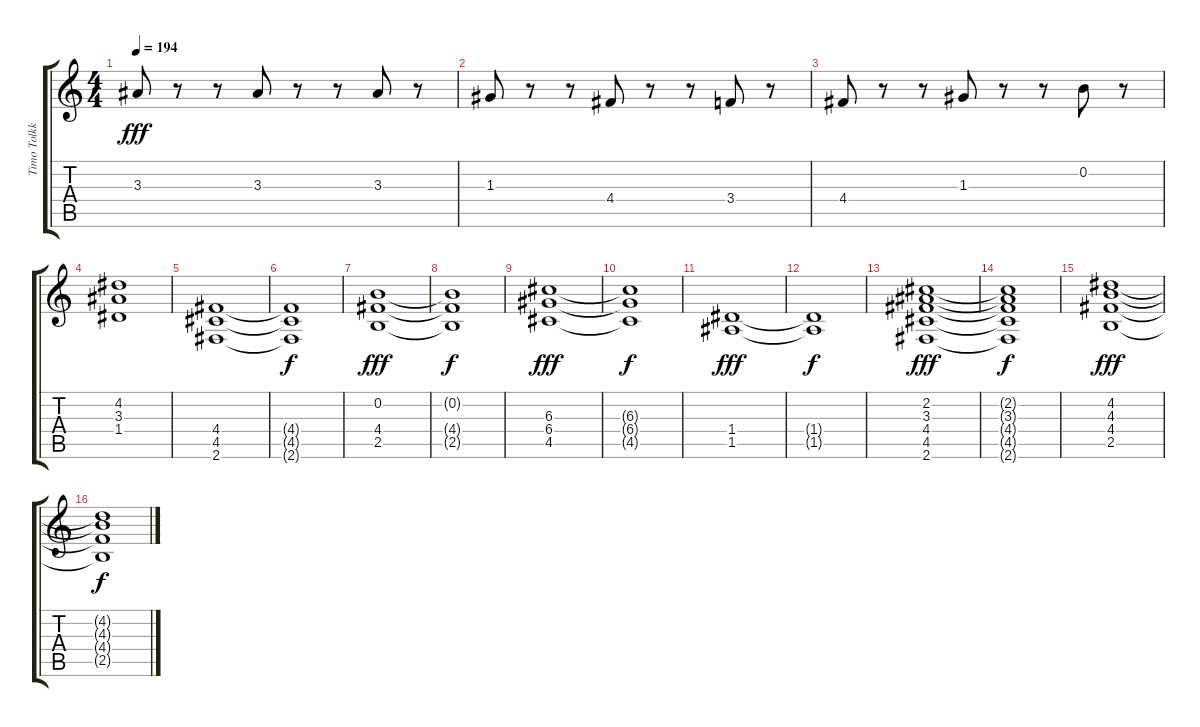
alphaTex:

\track ("Timo Tolkki" "Timo Tolkk") {instrument distortionguitar}
\staff {score tabs}
\tuning (E4 B3 G3 D3 A2 E2) {hide}
\ts (4 4)
\tempo 194
\clef g2
\ks c
3.3.8{dy fff} r.8 r.8 3.3.8 r.8 r.8 3.3.8 r.8 |
1.3.8 r.8 r.8 4.4.8 r.8 r.8 3.4.8 r.8 |
4.4.8 r.8 r.8 1.3.8 r.8 r.8 0.2.8 r.8 |
(4.2 3.3 1.4).1 |
(4.4 4.5 2.6).1 |
(4.4{t} 4.5{t} 2.6{t}).1{dy f} |
(0.2 4.4 2.5).1{dy fff} |
(0.2{t} 4.4{t} 2.5{t}).1{dy f} |
(6.3 6.4 4.5).1{dy fff} |
(6.3{t} 6.4{t} 4.5{t}).1{dy f} |
(1.4 1.5).1{dy fff} |
(1.4{t} 1.5{t}).1{dy f} |
(2.2 3.3 4.4 4.5 2.6).1{dy fff} |
(2.2{t} 3.3{t} 4.4{t} 4.5{t} 2.6{t}).1{dy f} |
(4.2 4.3 4.4 2.5).1{dy fff} |
(4.2{t} 4.3{t} 4.4{t} 2.5{t}).1{dy f}
